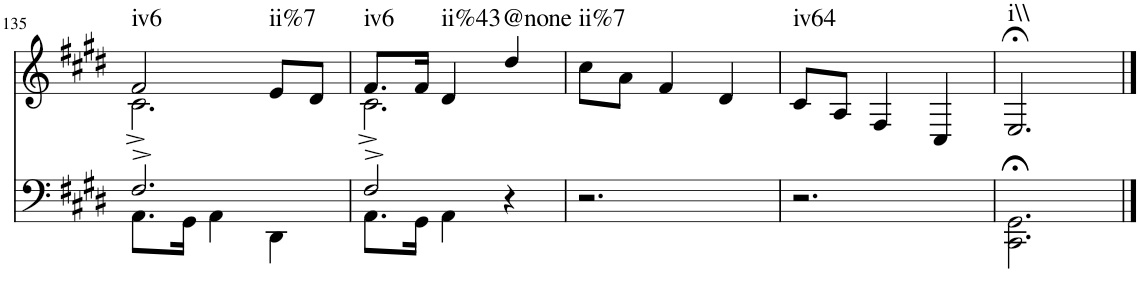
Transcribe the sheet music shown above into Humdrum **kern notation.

**kern	**kern	**harte
*part2	*part1	*part1
*staff2	*staff1	*
*I"piano	*I"piano	*
*I'Pno	*I'Pno	*
!!LO:PB:g=z
*clefF4	*clefG2	*
*k[f#c#g#d#]	*k[f#c#g#d#]	*
*c#:	*c#:	*
*M3/4	*M3/4	*
=135	=135	=135
*^	*^	*
!	!	!	!	!LO:H:kt=iv6
2.F#^/	8.AA\L	2f#/	2.c#^\	N
.	16GG#\Jk	.	.	.
.	4AA\	.	.	.
!	!	!	!	!LO:H:kt=ii%7
.	4DD#\	8e/L	.	N
.	.	8d#/J	.	.
=136	=136	=136	=136	=136
!	!	!	!	!LO:H:kt=iv6
2F#^/	8.AA\L	8.f#/L	2.c#^\	N
.	16GG#\Jk	16f#/Jk	.	.
!	!	!	!	!LO:H:kt=ii%43
.	4AA\	4d#/	.	N
!	!	!	!	!LO:H:kt=@none
4r	4ryy	4dd#/	.	N
*	*	*v	*v	*
=137	=137	=137	=137
!	!	!	!LO:H:kt=ii%7
*v	*v	*	*
2.r	8cc#\L	N
.	8a\J	.
.	4f#/	.
.	4d#/	.
=138	=138	=138
!	!	!LO:H:kt=iv64
2.r	8c#/L	N
.	8A/J	.
.	4F#/	.
.	4C#/	.
=139	=139	=139
!	!	!LO:H:kt=i\\
2.CC#\;< 2.GG#\;<	2.E;</	N
==	==	==
*-	*-	*-
